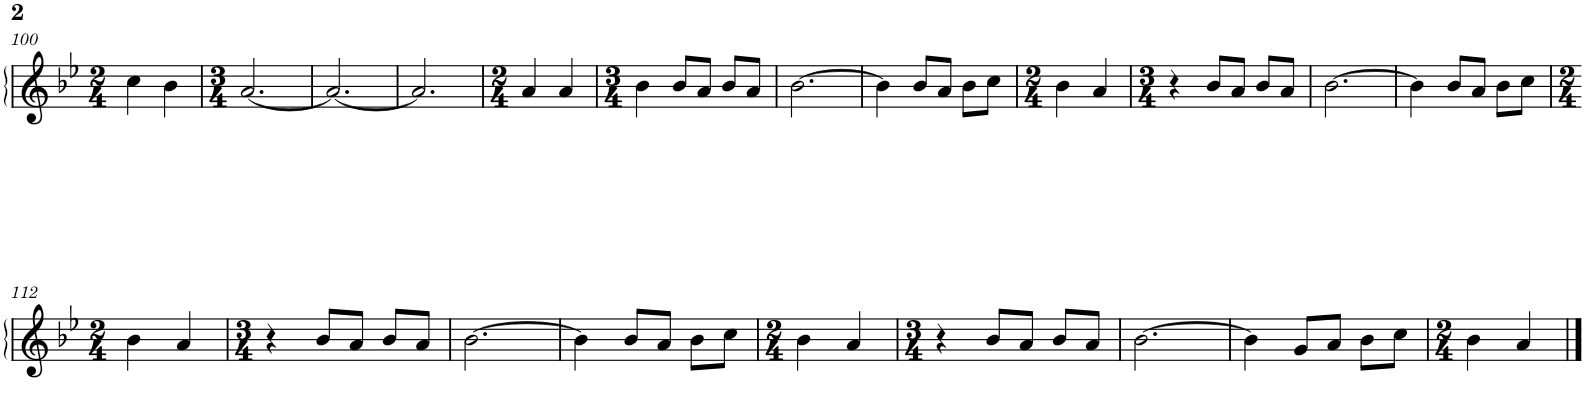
**kern
*part1
*staff1
*I"Flauta
*I'Fl.
!!LO:PB:g=z
*clefG2
*k[b-e-]
*M2/4
=100
4cc\
4b-\
=101
*M3/4
[2.a/
=102
2.a/_
=103
2.a/]
=104
*M2/4
4a/
4a/
=105
*M3/4
4b-\
8b-/L
8a/J
8b-/L
8a/J
=106
[2.b-\
=107
4b-\]
8b-/L
8a/J
8b-\L
8cc\J
=108
*M2/4
4b-\
4a/
=109
*M3/4
4r
8b-/L
8a/J
8b-/L
8a/J
=110
[2.b-\
=111
4b-\]
8b-/L
8a/J
8b-\L
8cc\J
!!LO:LB:g=z
=112
*M2/4
4b-\
4a/
=113
*M3/4
4r
8b-/L
8a/J
8b-/L
8a/J
=114
[2.b-\
=115
4b-\]
8b-/L
8a/J
8b-\L
8cc\J
=116
*M2/4
4b-\
4a/
=117
*M3/4
4r
8b-/L
8a/J
8b-/L
8a/J
=118
[2.b-\
=119
4b-\]
8g/L
8a/J
8b-\L
8cc\J
=120
*M2/4
4b-\
4a/
==
*-
